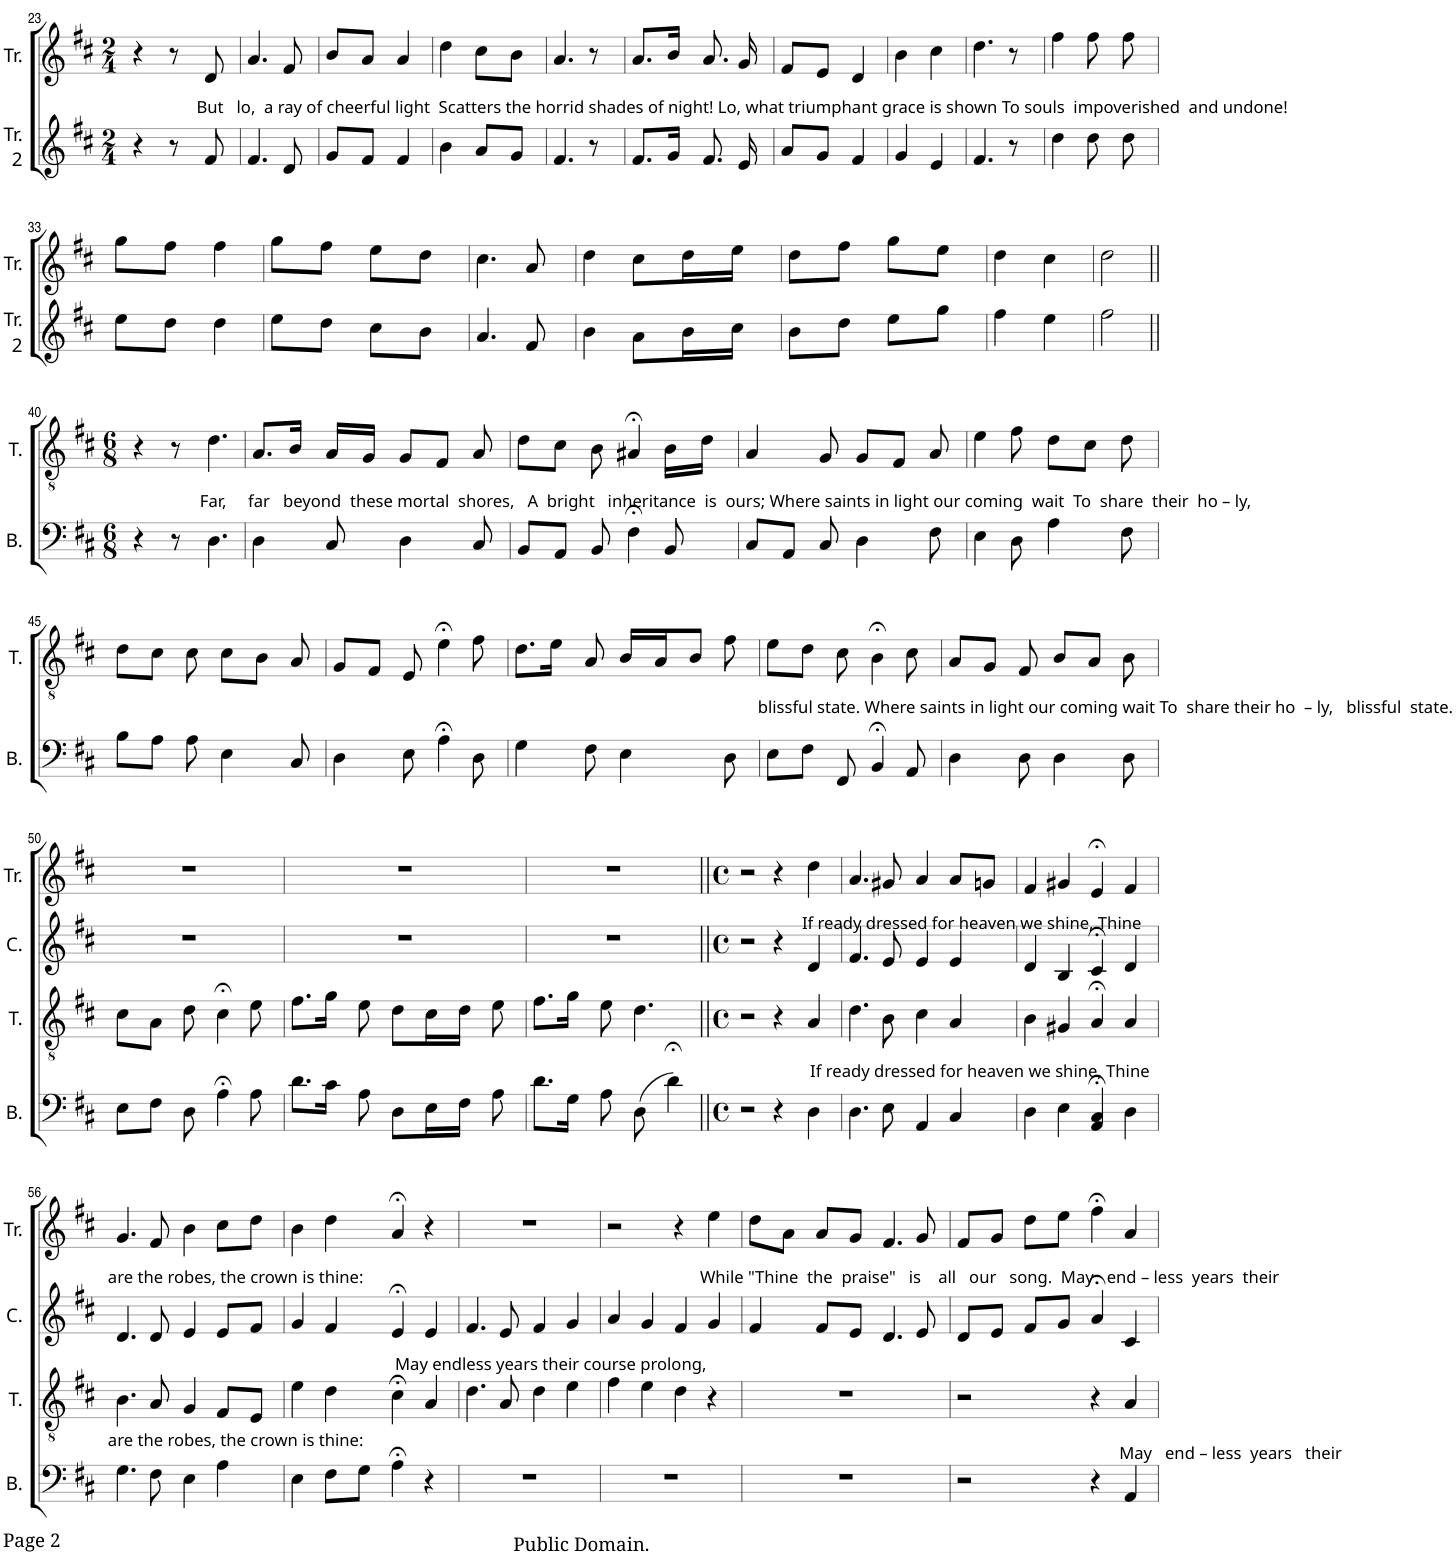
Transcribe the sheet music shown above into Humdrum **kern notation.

**kern	**kern	**kern	**kern	**kern
*part5	*part4	*part3	*part2	*part1
*staff5	*staff4	*staff3	*staff2	*staff1
*I"B.	*I"T.	*I"C.	*I"Tr. 2	*I"Tr.
*I'B.	*I'T.	*I'C.	*I'Tr. 2	*I'Tr.
!!LO:PB:g=z
*clefF4	*clefGv2	*clefG2	*clefG2	*clefG2
*k[f#c#]	*k[f#c#]	*k[f#c#]	*k[f#c#]	*k[f#c#]
*M2/4	*M2/4	*M2/4	*M2/4	*M2/4
=23	=23	=23	=23	=23
2r	2r	2r	4r	4r
.	.	.	8r	8r
!	!	!	!	!LO:TX:b:t=But   lo,  a ray of cheerful light  Scatters the horrid shades of night! Lo, what triumphant grace is shown To souls  impoverished  and undone!
.	.	.	8f#/	8d/
=24	=24	=24	=24	=24
2r	2r	2r	4.f#/	4.a/
.	.	.	8d/	8f#/
=25	=25	=25	=25	=25
2r	2r	2r	8g/L	8b/L
.	.	.	8f#/J	8a/J
.	.	.	4f#/	4a/
=26	=26	=26	=26	=26
2r	2r	2r	4b\	4dd\
.	.	.	8a/L	8cc#\L
.	.	.	8g/J	8b\J
=27	=27	=27	=27	=27
2r	2r	2r	4.f#/	4.a/
.	.	.	8r	8r
=28	=28	=28	=28	=28
2r	2r	2r	8.f#/L	8.a/L
.	.	.	16g/Jk	16b/Jk
.	.	.	8.f#/	8.a/
.	.	.	16e/	16g/
=29	=29	=29	=29	=29
2r	2r	2r	8a/L	8f#/L
.	.	.	8g/J	8e/J
.	.	.	4f#/	4d/
=30	=30	=30	=30	=30
2r	2r	2r	4g/	4b\
.	.	.	4e/	4cc#\
=31	=31	=31	=31	=31
2r	2r	2r	4.f#/	4.dd\
.	.	.	8r	8r
=32	=32	=32	=32	=32
2r	2r	2r	4dd\	4ff#\
.	.	.	8dd\	8ff#\
.	.	.	8dd\	8ff#\
!!LO:LB:g=z
=33	=33	=33	=33	=33
2r	2r	2r	8ee\L	8gg\L
.	.	.	8dd\J	8ff#\J
.	.	.	4dd\	4ff#\
=34	=34	=34	=34	=34
2r	2r	2r	8ee\L	8gg\L
.	.	.	8dd\J	8ff#\J
.	.	.	8cc#\L	8ee\L
.	.	.	8b\J	8dd\J
=35	=35	=35	=35	=35
2r	2r	2r	4.a/	4.cc#\
.	.	.	8f#/	8a/
=36	=36	=36	=36	=36
2r	2r	2r	4b\	4dd\
.	.	.	8a\L	8cc#\L
.	.	.	16b\L	16dd\L
.	.	.	16cc#\JJ	16ee\JJ
=37	=37	=37	=37	=37
2r	2r	2r	8b\L	8dd\L
.	.	.	8dd\J	8ff#\J
.	.	.	8ee\L	8gg\L
.	.	.	8gg\J	8ee\J
=38	=38	=38	=38	=38
2r	2r	2r	4ff#\	4dd\
.	.	.	4ee\	4cc#\
=39	=39	=39	=39	=39
2r	2r	2r	2ff#\	2dd\
!!LO:LB:g=z
=40||	=40||	=40||	=40||	=40||
*M6/8	*M6/8	*M6/8	*M6/8	*M6/8
4r	4r	2.r	2.r	2.r
8r	8r	.	.	.
!	!LO:TX:b:t=Far,     far   beyond  these mortal  shores,   A  bright   inheritance  is  ours; Where saints in light our coming  wait  To  share  their  ho – ly,	!	!	!
4.D\	4.d\	.	.	.
=41	=41	=41	=41	=41
4D\	8.A/L	2.r	2.r	2.r
.	16B/Jk	.	.	.
8C#/	16A/LL	.	.	.
.	16G/JJ	.	.	.
4D\	8G/L	.	.	.
.	8F#/J	.	.	.
8C#/	8A/	.	.	.
=42	=42	=42	=42	=42
8BB/L	8d\L	2.r	2.r	2.r
8AA/J	8c#\J	.	.	.
8BB/	8B\	.	.	.
4F#;<\	4A#X;</	.	.	.
8BB/	16B\LL	.	.	.
.	16d\JJ	.	.	.
=43	=43	=43	=43	=43
8C#/L	4A/	2.r	2.r	2.r
8AA/J	.	.	.	.
8C#/	8G/	.	.	.
4D\	8G/L	.	.	.
.	8F#/J	.	.	.
8F#\	8A/	.	.	.
=44	=44	=44	=44	=44
4E\	4e\	2.r	2.r	2.r
8D\	8f#\	.	.	.
4A\	8d\L	.	.	.
.	8c#\J	.	.	.
8F#\	8d\	.	.	.
!!LO:LB:g=z
=45	=45	=45	=45	=45
8B\L	8d\L	2.r	2.r	2.r
8A\J	8c#\J	.	.	.
8A\	8c#\	.	.	.
4E\	8c#\L	.	.	.
.	8B\J	.	.	.
8C#/	8A/	.	.	.
=46	=46	=46	=46	=46
4D\	8G/L	2.r	2.r	2.r
.	8F#/J	.	.	.
8E\	8E/	.	.	.
4A;<\	4e;<\	.	.	.
8D\	8f#\	.	.	.
=47	=47	=47	=47	=47
4G\	8.d\L	2.r	2.r	2.r
.	16e\Jk	.	.	.
8F#\	8A/	.	.	.
4E\	16B/LL	.	.	.
.	16A/J	.	.	.
.	8B/J	.	.	.
8D\	8f#\	.	.	.
=48	=48	=48	=48	=48
!	!LO:TX:b:t=blissful state. Where saints in light our coming wait To  share their ho  – ly,   blissful  state.	!	!	!
8E\L	8e\L	2.r	2.r	2.r
8F#\J	8d\J	.	.	.
8FF#/	8c#\	.	.	.
4BB;</	4B;<\	.	.	.
8AA/	8c#\	.	.	.
=49	=49	=49	=49	=49
4D\	8A/L	2.r	2.r	2.r
.	8G/J	.	.	.
8D\	8F#/	.	.	.
4D\	8B/L	.	.	.
.	8A/J	.	.	.
8D\	8B\	.	.	.
!!LO:LB:g=z
=50	=50	=50	=50	=50
8E\L	8c#\L	2.r	2.r	2.r
8F#\J	8A\J	.	.	.
8D\	8d\	.	.	.
4A;<\	4c#;<\	.	.	.
8A\	8e\	.	.	.
=51	=51	=51	=51	=51
8.d\L	8.f#\L	2.r	2.r	2.r
16c#\Jk	16g\Jk	.	.	.
8A\	8e\	.	.	.
8D\L	8d\L	.	.	.
16E\L	16c#\L	.	.	.
16F#\JJ	16d\JJ	.	.	.
8A\	8e\	.	.	.
=52	=52	=52	=52	=52
8.d\L	8.f#\L	2.r	2.r	2.r
16G\Jk	16g\Jk	.	.	.
8A\	8e\	.	.	.
(8D\	4.d\	.	.	.
4d;<\)	.	.	.	.
=53||	=53||	=53||	=53||	=53||
*M4/4	*M4/4	*M4/4	*M4/4	*M4/4
*met(c)	*met(c)	*met(c)	*met(c)	*met(c)
2r	2r	2r	1r	2r
4r	4r	4r	.	4r
!	!	!	!	!LO:TX:b:t=If ready dressed for heaven we shine, Thine
!	!LO:TX:b:t=If ready dressed for heaven we shine, Thine	!	!	!
4D\	4A/	4d/	.	4dd\
=54	=54	=54	=54	=54
4.D\	4.d\	4.f#/	1r	4.a/
8E\	8B\	8e/	.	8g#X/
4AA/	4c#\	4e/	.	4a/
4C#/	4A/	4e/	.	8a/L
.	.	.	.	8gn/J
=55	=55	=55	=55	=55
4D\	4B\	4d/	1r	4f#/
4E\	4G#X/	4B/	.	4g#X/
4AA/;< 4C#/;<	4A;</	4c#;</	.	4e;</
4D\	4A/	4d/	.	4f#/
!!LO:LB:g=z
=56	=56	=56	=56	=56
!	!	!	!	!LO:TX:b:t=are the robes, the crown is thine&colon;
!	!LO:TX:b:t=are the robes, the crown is thine&colon;	!	!	!
4.G\	4.B\	4.d/	1r	4.g/
8F#\	8A/	8d/	.	8f#/
4E\	4G/	4e/	.	4b\
4A\	8F#/L	8e/L	.	8cc#\L
.	8E/J	8f#/J	.	8dd\J
=57	=57	=57	=57	=57
4E\	4e\	4g/	1r	4b\
8F#\L	4d\	4f#/	.	4dd\
8G\J	.	.	.	.
4A;<\	4c#;<\	4e;</	.	4a;</
!	!	!LO:TX:b:t=May endless years their course prolong,	!	!
4r	4A/	4e/	.	4r
=58	=58	=58	=58	=58
1r	4.d\	4.f#/	1r	1r
.	8A/	8e/	.	.
.	4d\	4f#/	.	.
.	4e\	4g/	.	.
=59	=59	=59	=59	=59
1r	4f#\	4a/	1r	2r
.	4e\	4g/	.	.
.	4d\	4f#/	.	4r
!	!	!	!	!LO:TX:b:t=While "Thine  the  praise"   is    all   our   song.  May   end – less  years  their
.	4r	4g/	.	4ee\
=60	=60	=60	=60	=60
1r	1r	4f#/	1r	8dd\L
.	.	.	.	8a\J
.	.	8f#/L	.	8a/L
.	.	8e/J	.	8g/J
.	.	4.d/	.	4.f#/
.	.	8e/	.	8g/
=61	=61	=61	=61	=61
2r	2r	8d/L	1r	8f#/L
.	.	8e/J	.	8g/J
.	.	8f#/L	.	8dd\L
.	.	8g/J	.	8ee\J
4r	4r	4a;</	.	4ff#;<\
!	!LO:TX:b:t=May   end – less  years   their	!	!	!
4AA/	4A/	4c#/	.	4a/
=	=	=	=	=
*-	*-	*-	*-	*-
